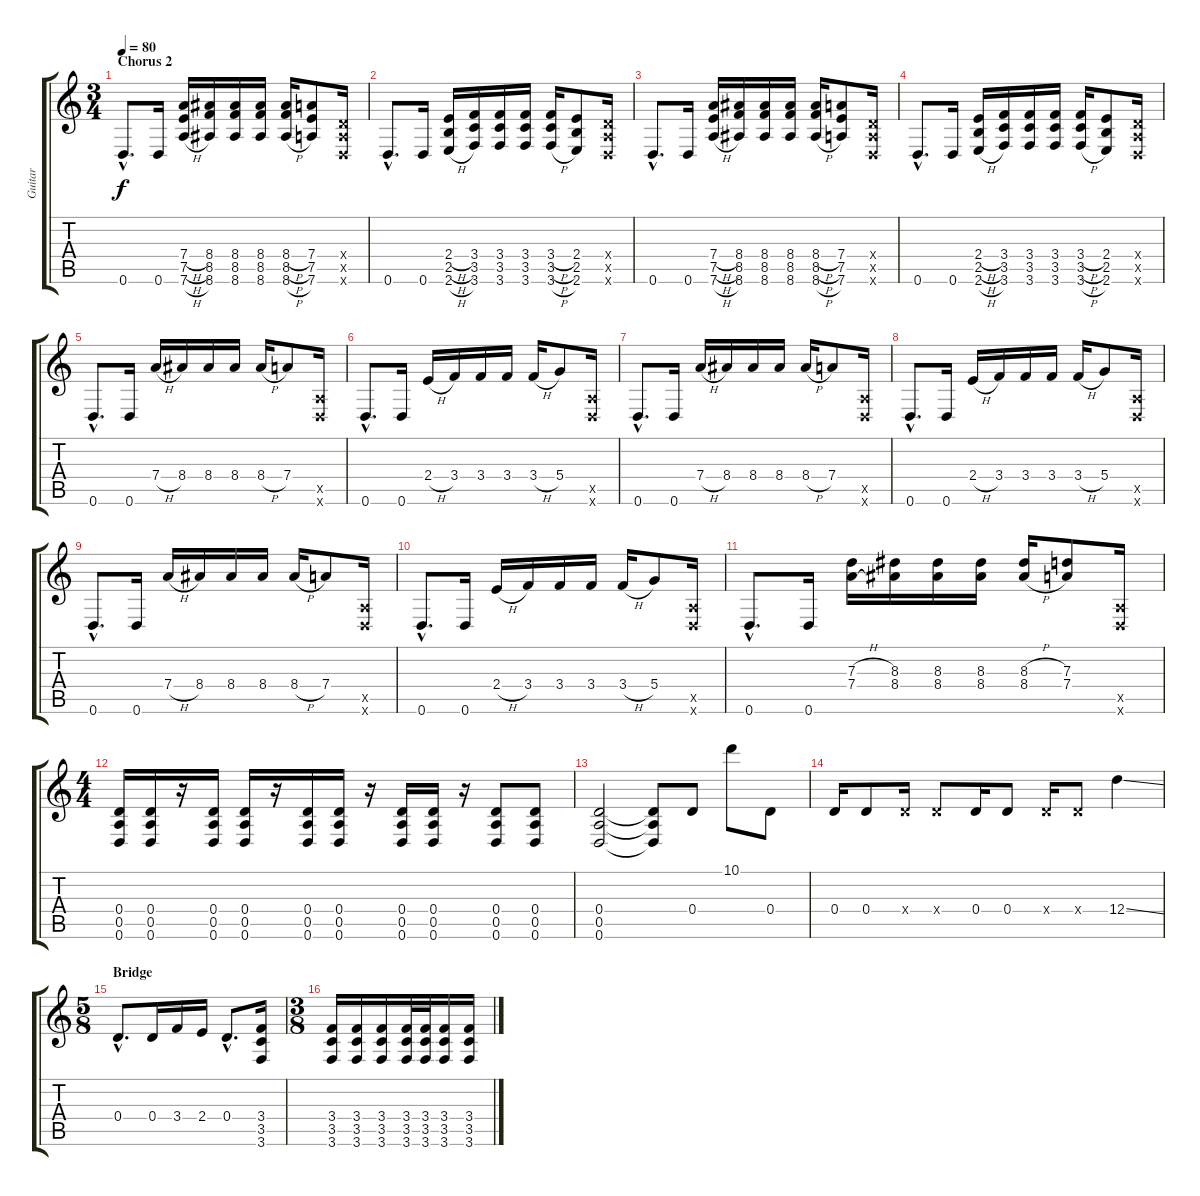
\track ("Guitar" "Guitar") {instrument distortionguitar}
\staff {score tabs}
\tuning (E4 B3 G3 D3 A2 D2) {hide}
\ts (3 4)
\section ("" "Chorus 2")
\tempo 80
\clef g2
\ks c
0.6{hac}.8{d dy f} 0.6.16 (7.4{h} 7.5{h} 7.6{h}).16 (8.4 8.5 8.6).16 (8.4 8.5 8.6).16 (8.4 8.5 8.6).16 (8.4{h} 8.5{h} 8.6{h}).16 (7.4 7.5 7.6).8 (0.4{x} 0.5{x} 0.6{x}).16 |
0.6{hac}.8{d} 0.6.16 (2.4{h} 2.5{h} 2.6{h}).16 (3.4 3.5 3.6).16 (3.4 3.5 3.6).16 (3.4 3.5 3.6).16 (3.4{h} 3.5{h} 3.6{h}).16 (2.4 2.5 2.6).8 (0.4{x} 0.5{x} 0.6{x}).16 |
0.6{hac}.8{d} 0.6.16 (7.4{h} 7.5{h} 7.6{h}).16 (8.4 8.5 8.6).16 (8.4 8.5 8.6).16 (8.4 8.5 8.6).16 (8.4{h} 8.5{h} 8.6{h}).16 (7.4 7.5 7.6).8 (0.4{x} 0.5{x} 0.6{x}).16 |
0.6{hac}.8{d} 0.6.16 (2.4{h} 2.5{h} 2.6{h}).16 (3.4 3.5 3.6).16 (3.4 3.5 3.6).16 (3.4 3.5 3.6).16 (3.4{h} 3.5{h} 3.6{h}).16 (2.4 2.5 2.6).8 (0.4{x} 0.5{x} 0.6{x}).16 |
0.6{hac}.8{d} 0.6.16 7.4{h}.16 8.4.16 8.4.16 8.4.16 8.4{h}.16 7.4.8 (0.5{x} 0.6{x}).16 |
0.6{hac}.8{d} 0.6.16 2.4{h}.16 3.4.16 3.4.16 3.4.16 3.4{h}.16 5.4.8 (0.5{x} 0.6{x}).16 |
0.6{hac}.8{d} 0.6.16 7.4{h}.16 8.4.16 8.4.16 8.4.16 8.4{h}.16 7.4.8 (0.5{x} 0.6{x}).16 |
0.6{hac}.8{d} 0.6.16 2.4{h}.16 3.4.16 3.4.16 3.4.16 3.4{h}.16 5.4.8 (0.5{x} 0.6{x}).16 |
0.6{hac}.8{d} 0.6.16 7.4{h}.16 8.4.16 8.4.16 8.4.16 8.4{h}.16 7.4.8 (0.5{x} 0.6{x}).16 |
0.6{hac}.8{d} 0.6.16 2.4{h}.16 3.4.16 3.4.16 3.4.16 3.4{h}.16 5.4.8 (0.5{x} 0.6{x}).16 |
0.6{hac}.8{d} 0.6.16 (7.3{h} 7.4{h}).16 (8.3 8.4).16 (8.3 8.4).16 (8.3 8.4).16 (8.3{h} 8.4{h}).16 (7.3 7.4).8 (0.5{x} 0.6{x}).16 |
\ts (4 4)
(0.4 0.5 0.6).16 (0.4 0.5 0.6).16 r.16 (0.4 0.5 0.6).16 (0.4 0.5 0.6).16 r.16 (0.4 0.5 0.6).16 (0.4 0.5 0.6).16 r.16 (0.4 0.5 0.6).16 (0.4 0.5 0.6).16 r.16 (0.4 0.5 0.6).8 (0.4 0.5 0.6).8 |
(0.4 0.5 0.6).2 (0.4{t} 0.5{t} 0.6{t}).8 0.4.8{volume 15 instrument guitarharmonics} 10.1.8 0.4.8 |
0.4.16{volume 13 instrument distortionguitar} 0.4.8 0.4{x}.16 0.4{x}.8 0.4.16 0.4.8 0.4{x}.16 0.4{x}.8 12.4{ss}.4 |
\ts (5 8)
\section ("" "Bridge")
0.4{hac}.8{d} 0.4.16 3.4.16 2.4.16 0.4{hac}.8{d} (3.4 3.5 3.6).16 |
\ts (3 8)
(3.4 3.5 3.6).16 (3.4 3.5 3.6).16 (3.4 3.5 3.6).16 (3.4 3.5 3.6).32 (3.4 3.5 3.6).32 (3.4 3.5 3.6).16 (3.4 3.5 3.6).16
